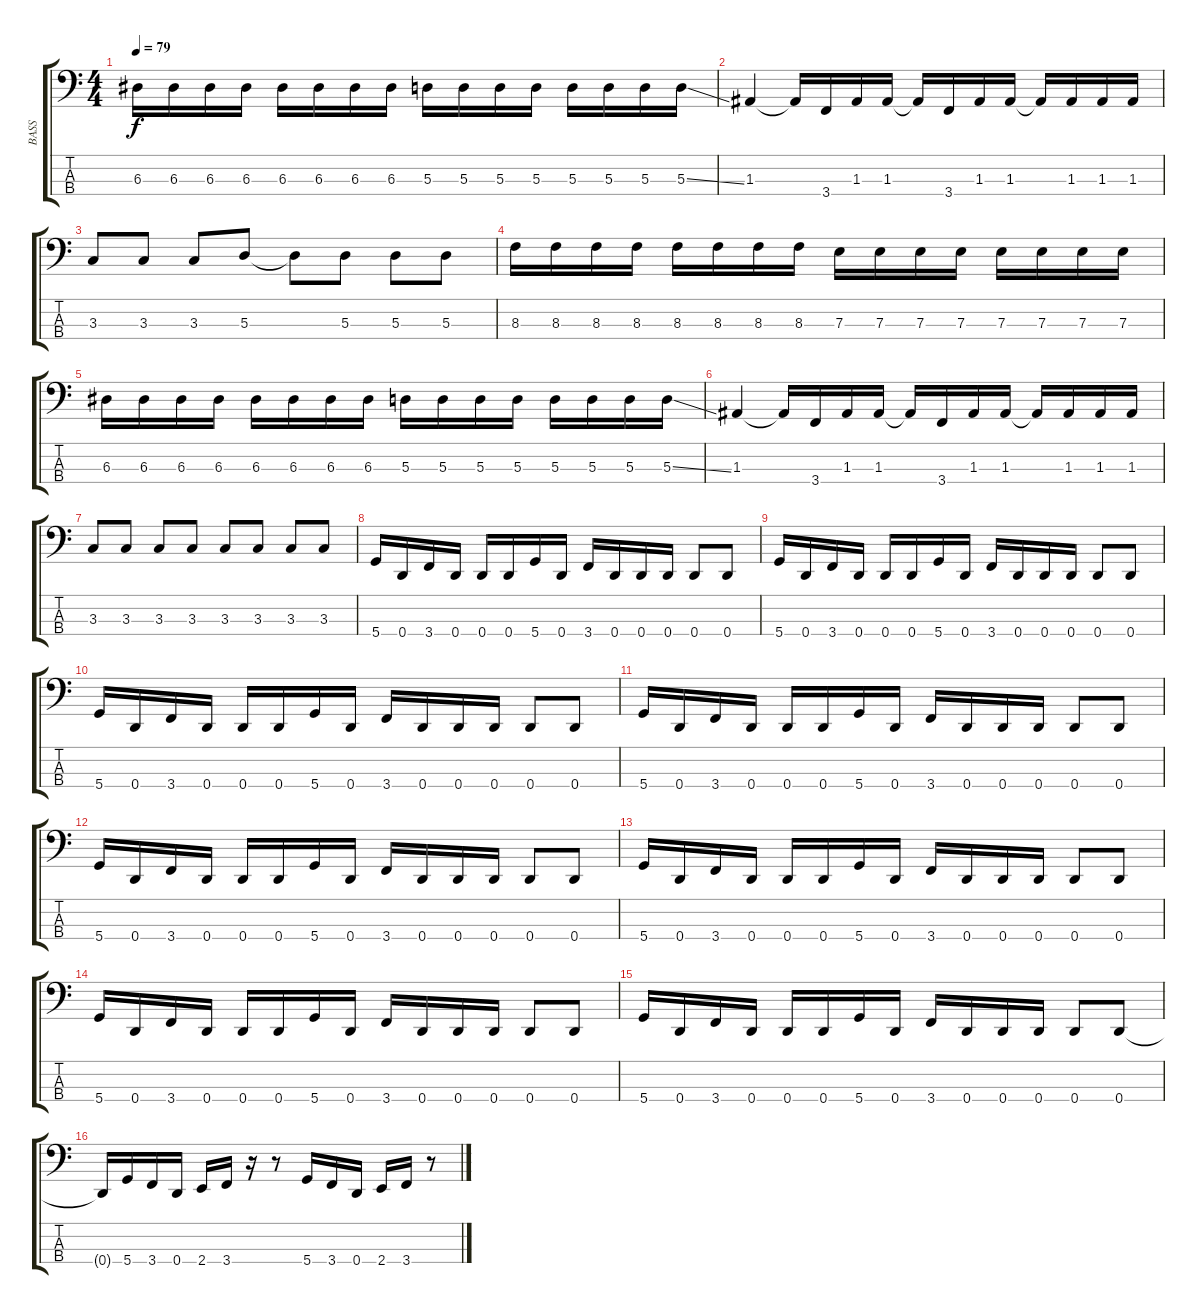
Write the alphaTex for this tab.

\track ("BASS" "BASS") {instrument electricbassfinger}
\staff {score tabs}
\tuning (G2 D2 A1 D1) {hide}
\ts (4 4)
\tempo 79
\clef f4
\ks c
6.3.16{dy f} 6.3.16 6.3.16 6.3.16 6.3.16 6.3.16 6.3.16 6.3.16 5.3.16 5.3.16 5.3.16 5.3.16 5.3.16 5.3.16 5.3.16 5.3{ss}.16 |
1.3.4 1.3{t}.16 3.4.16 1.3.16 1.3.16 1.3{t}.16 3.4.16 1.3.16 1.3.16 1.3{t}.16 1.3.16 1.3.16 1.3.16 |
3.3.8 3.3.8 3.3.8 5.3.8 5.3{t}.8 5.3.8 5.3.8 5.3.8 |
8.3.16 8.3.16 8.3.16 8.3.16 8.3.16 8.3.16 8.3.16 8.3.16 7.3.16 7.3.16 7.3.16 7.3.16 7.3.16 7.3.16 7.3.16 7.3.16 |
6.3.16 6.3.16 6.3.16 6.3.16 6.3.16 6.3.16 6.3.16 6.3.16 5.3.16 5.3.16 5.3.16 5.3.16 5.3.16 5.3.16 5.3.16 5.3{ss}.16 |
1.3.4 1.3{t}.16 3.4.16 1.3.16 1.3.16 1.3{t}.16 3.4.16 1.3.16 1.3.16 1.3{t}.16 1.3.16 1.3.16 1.3.16 |
3.3.8 3.3.8 3.3.8 3.3.8 3.3.8 3.3.8 3.3.8 3.3.8 |
5.4.16 0.4.16 3.4.16 0.4.16 0.4.16 0.4.16 5.4.16 0.4.16 3.4.16 0.4.16 0.4.16 0.4.16 0.4.8 0.4.8 |
5.4.16 0.4.16 3.4.16 0.4.16 0.4.16 0.4.16 5.4.16 0.4.16 3.4.16 0.4.16 0.4.16 0.4.16 0.4.8 0.4.8 |
5.4.16 0.4.16 3.4.16 0.4.16 0.4.16 0.4.16 5.4.16 0.4.16 3.4.16 0.4.16 0.4.16 0.4.16 0.4.8 0.4.8 |
5.4.16 0.4.16 3.4.16 0.4.16 0.4.16 0.4.16 5.4.16 0.4.16 3.4.16 0.4.16 0.4.16 0.4.16 0.4.8 0.4.8 |
5.4.16 0.4.16 3.4.16 0.4.16 0.4.16 0.4.16 5.4.16 0.4.16 3.4.16 0.4.16 0.4.16 0.4.16 0.4.8 0.4.8 |
5.4.16 0.4.16 3.4.16 0.4.16 0.4.16 0.4.16 5.4.16 0.4.16 3.4.16 0.4.16 0.4.16 0.4.16 0.4.8 0.4.8 |
5.4.16 0.4.16 3.4.16 0.4.16 0.4.16 0.4.16 5.4.16 0.4.16 3.4.16 0.4.16 0.4.16 0.4.16 0.4.8 0.4.8 |
5.4.16 0.4.16 3.4.16 0.4.16 0.4.16 0.4.16 5.4.16 0.4.16 3.4.16 0.4.16 0.4.16 0.4.16 0.4.8 0.4.8 |
0.4{t}.16 5.4.16 3.4.16 0.4.16 2.4.16 3.4.16 r.16 r.8 5.4.16 3.4.16 0.4.16 2.4.16 3.4.16 r.8
